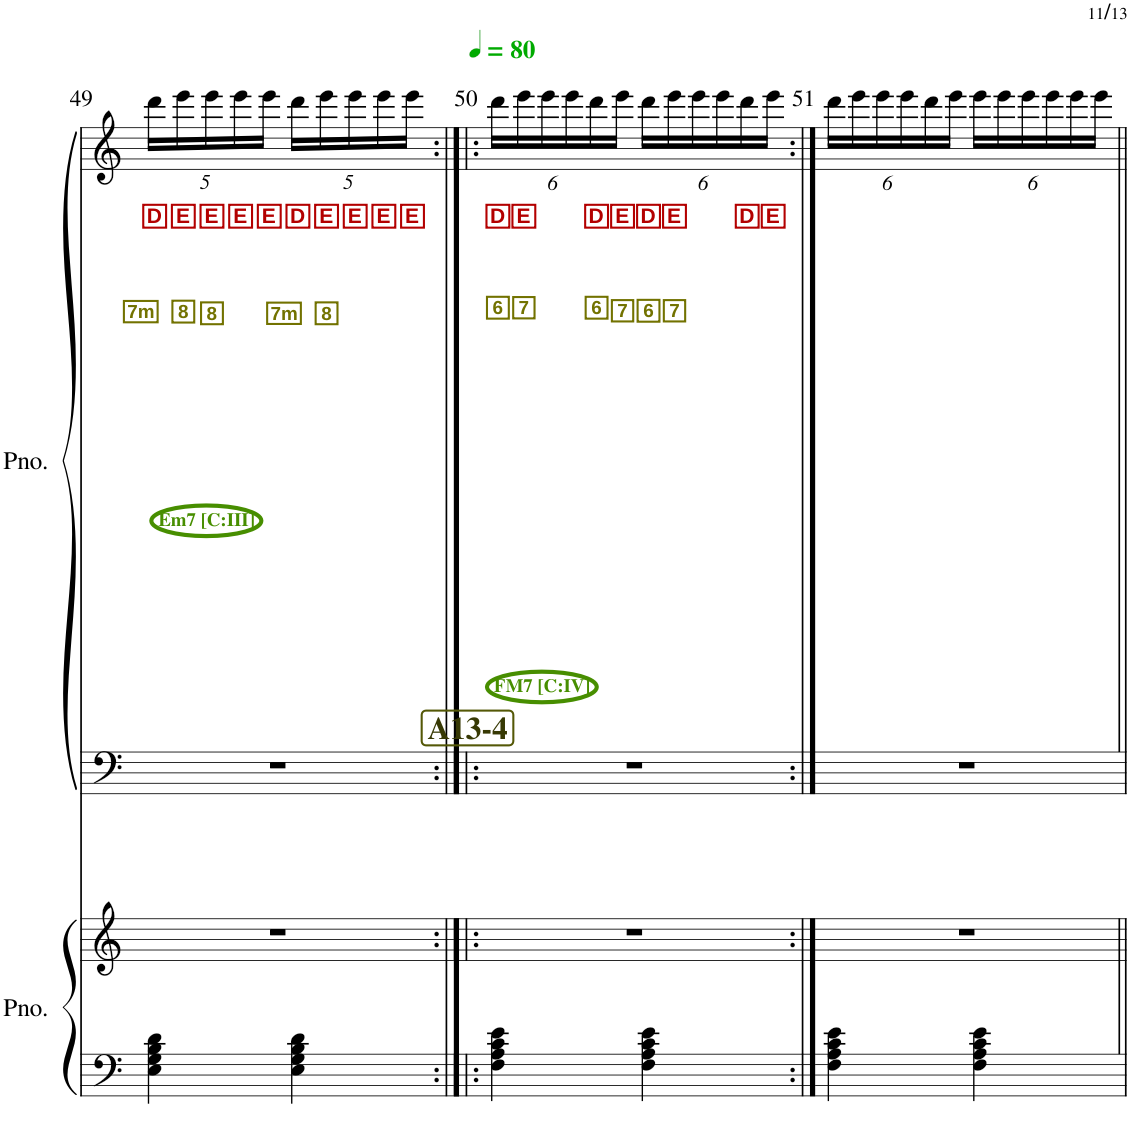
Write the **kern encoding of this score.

**kern	**kern	**kern	**kern	**text	**text	**text
*part2	*part2	*part1	*part1	*part1	*part1	*part1
*staff4	*staff3	*staff2	*staff1	*staff1	*staff1	*staff1
*I"ピアノ	*	*I"ピアノ	*	*	*	*
!!LO:PB:g=z
*clefF4	*clefG2	*clefF4	*clefG2	*	*	*
*k[]	*k[]	*k[]	*k[]	*	*	*
*M2/4	*M2/4	*M2/4	*M2/4	*	*	*
*	*	*	*Xbrackettup	*	*	*
=49	=49	=49	=49	=49	=49	=49
!	!	!	!LO:TX:b:B:color=#478E00:t=Em7 [C&colon;III]	!	!	!
!	!	!	!	!	!LO:LY:b:color=#B30000	!LO:LY:b:color=#727200
4E\ 4G\ 4B\ 4d\	2r	2r	20ddd\LL	.	D	7m
!	!	!	!	!	!LO:LY:b:color=#B30000	!LO:LY:b:color=#727200
.	.	.	20eee\	.	E	8
!	!	!	!	!	!LO:LY:b:color=#B30000	!LO:LY:b:color=#727200
.	.	.	20eee\	.	E	8
!	!	!	!	!	!LO:LY:b:color=#B30000	!
.	.	.	20eee\	.	E	.
!	!	!	!	!	!LO:LY:b:color=#B30000	!
.	.	.	20eee\JJ	.	E	.
!	!	!	!	!	!LO:LY:b:color=#B30000	!LO:LY:b:color=#727200
4E\ 4G\ 4B\ 4d\	.	.	20ddd\LL	.	D	7m
!	!	!	!	!	!LO:LY:b:color=#B30000	!LO:LY:b:color=#727200
.	.	.	20eee\	.	E	8
!	!	!	!	!	!LO:LY:b:color=#B30000	!
.	.	.	20eee\	.	E	.
!	!	!	!	!	!LO:LY:b:color=#B30000	!
.	.	.	20eee\	.	E	.
!	!	!	!	!	!LO:LY:b:color=#B30000	!
.	.	.	20eee\JJ	.	E	.
=50:|!|:	=50:|!|:	=50:|!|:	=50:|!|:	=50:|!|:	=50:|!|:	=50:|!|:
!!LO:REH:place=s1:b:B:cj:color=#373904:fs=15:t=A13-4
*	*	*	*MM80	*	*	*
!	!	!	!LO:TX:b:B:color=#478E00:t=FM7 [C&colon;IV]	!	!	!
!	!	!	!	!	!LO:LY:b:color=#B30000	!LO:LY:b:color=#727200
4F\ 4A\ 4c\ 4e\	2r	2r	24ddd\LL	.	D	6
!	!	!	!	!	!LO:LY:b:color=#B30000	!LO:LY:b:color=#727200
.	.	.	24eee\	.	E	7
.	.	.	24eee\	.	.	.
.	.	.	24eee\	.	.	.
!	!	!	!	!	!LO:LY:b:color=#B30000	!LO:LY:b:color=#727200
.	.	.	24ddd\	.	D	6
!	!	!	!	!	!LO:LY:b:color=#B30000	!LO:LY:b:color=#727200
.	.	.	24eee\JJ	.	E	7
!	!	!	!	!	!LO:LY:b:color=#B30000	!LO:LY:b:color=#727200
4F\ 4A\ 4c\ 4e\	.	.	24ddd\LL	.	D	6
!	!	!	!	!	!LO:LY:b:color=#B30000	!LO:LY:b:color=#727200
.	.	.	24eee\	.	E	7
.	.	.	24eee\	.	.	.
.	.	.	24eee\	.	.	.
!	!	!	!	!	!LO:LY:b:color=#B30000	!
.	.	.	24ddd\	.	D	.
!	!	!	!	!	!LO:LY:b:color=#B30000	!
.	.	.	24eee\JJ	.	E	.
=51:|!	=51:|!	=51:|!	=51:|!	=51:|!	=51:|!	=51:|!
4F\ 4A\ 4c\ 4e\	2r	2r	24ddd\LL	.	.	.
.	.	.	24eee\	.	.	.
.	.	.	24eee\	.	.	.
.	.	.	24eee\	.	.	.
.	.	.	24ddd\	.	.	.
.	.	.	24eee\JJ	.	.	.
4F\ 4A\ 4c\ 4e\	.	.	24eee\LL	.	.	.
.	.	.	24eee\	.	.	.
.	.	.	24eee\	.	.	.
.	.	.	24eee\	.	.	.
.	.	.	24eee\	.	.	.
.	.	.	24eee\JJ	.	.	.
=||	=||	=||	=||	=||	=||	=||
*-	*-	*-	*-	*-	*-	*-
